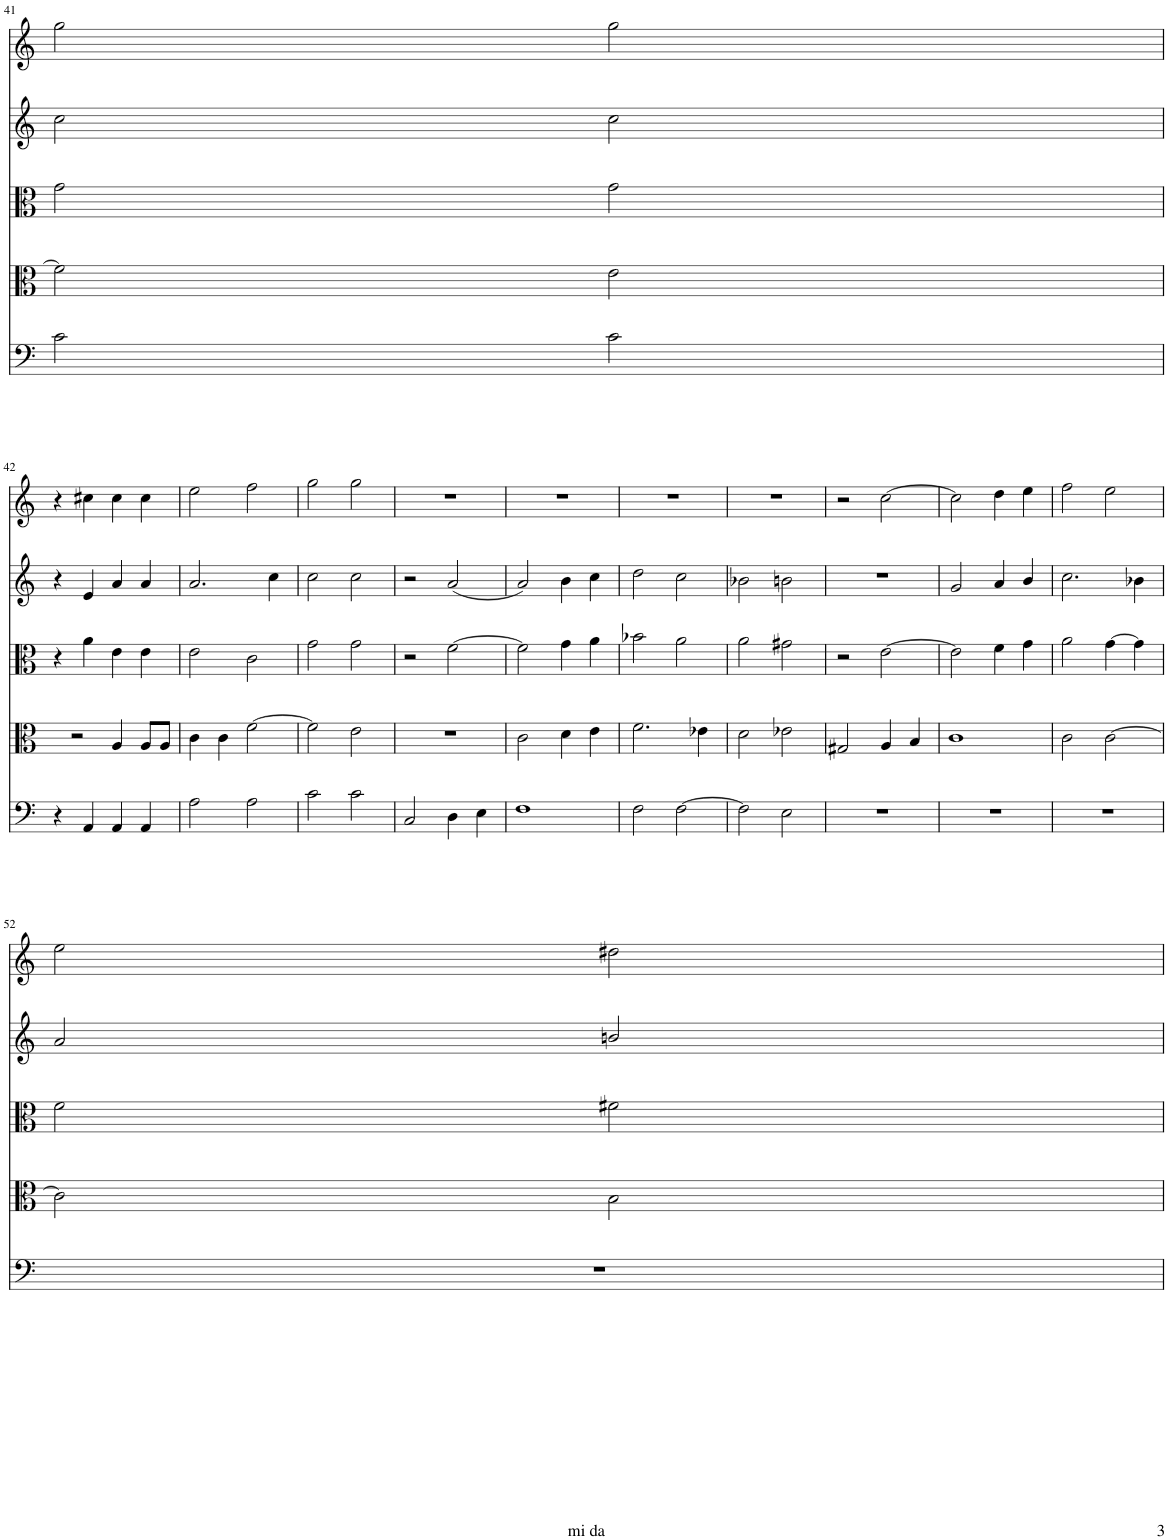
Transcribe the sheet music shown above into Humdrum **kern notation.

**kern	**kern	**kern	**kern	**kern
*part5	*part4	*part3	*part2	*part1
*staff5	*staff4	*staff3	*staff2	*staff1
*I"Basso	*I"Tenore	*I"Altus	*I"Quinto	*I"Canto
!!LO:PB:g=z
*clefF4	*clefC3	*clefC3	*clefG2	*clefG2
*k[]	*k[]	*k[]	*k[]	*k[]
*M2/2	*M2/2	*M2/2	*M2/2	*M2/2
*met(c|)	*met(c|)	*met(c|)	*met(c|)	*met(c|)
=41	=41	=41	=41	=41
2c\	2f\]	2g\	2cc\	2gg\
2c\	2e\	2g\	2cc\	2gg\
!!LO:LB:g=z
=42	=42	=42	=42	=42
4r	2r	4r	4r	4r
4AA/	.	4a\	4e/	4cc#X\
4AA/	4A/	4e\	4a/	4cc#\
4AA/	8A/L	4e\	4a/	4cc#\
.	8A/J	.	.	.
=43	=43	=43	=43	=43
2A\	4c\	2e\	2.a/	2ee\
.	4c\	.	.	.
2A\	[2f\	2c\	.	2ff\
.	.	.	4cc\	.
=44	=44	=44	=44	=44
2c\	2f\]	2g\	2cc\	2gg\
2c\	2e\	2g\	2cc\	2gg\
=45	=45	=45	=45	=45
2C/	1r	2r	2r	1r
4D\	.	[2f\	(2a/	.
4E\	.	.	.	.
=46	=46	=46	=46	=46
1F	2c\	2f\]	2a/)	1r
.	4d\	4g\	4b\	.
.	4e\	4a\	4cc\	.
=47	=47	=47	=47	=47
2F\	2.f\	2b-X\	2dd\	1r
[2F\	.	2a\	2cc\	.
.	4e-X\	.	.	.
=48	=48	=48	=48	=48
2F\]	2d\	2a\	2b-X\	1r
2E\	2e-X\	2g#X\	2bn\	.
=49	=49	=49	=49	=49
1r	2G#X/	2r	1r	2r
.	4A/	[2e\	.	[2cc\
.	4B/	.	.	.
=50	=50	=50	=50	=50
1r	1c	2e\]	2g/	2cc\]
.	.	4f\	4a/	4dd\
.	.	4g\	4b/	4ee\
=51	=51	=51	=51	=51
1r	2c\	2a\	2.cc\	2ff\
.	[2c\	[4g\	.	2ee\
.	.	4g\]	4b-X\	.
!!LO:LB:g=z
=52	=52	=52	=52	=52
1r	2c\]	2f\	2a/	2ee\
.	2B\	2f#X\	2bn/	2dd#X\
=	=	=	=	=
*-	*-	*-	*-	*-
